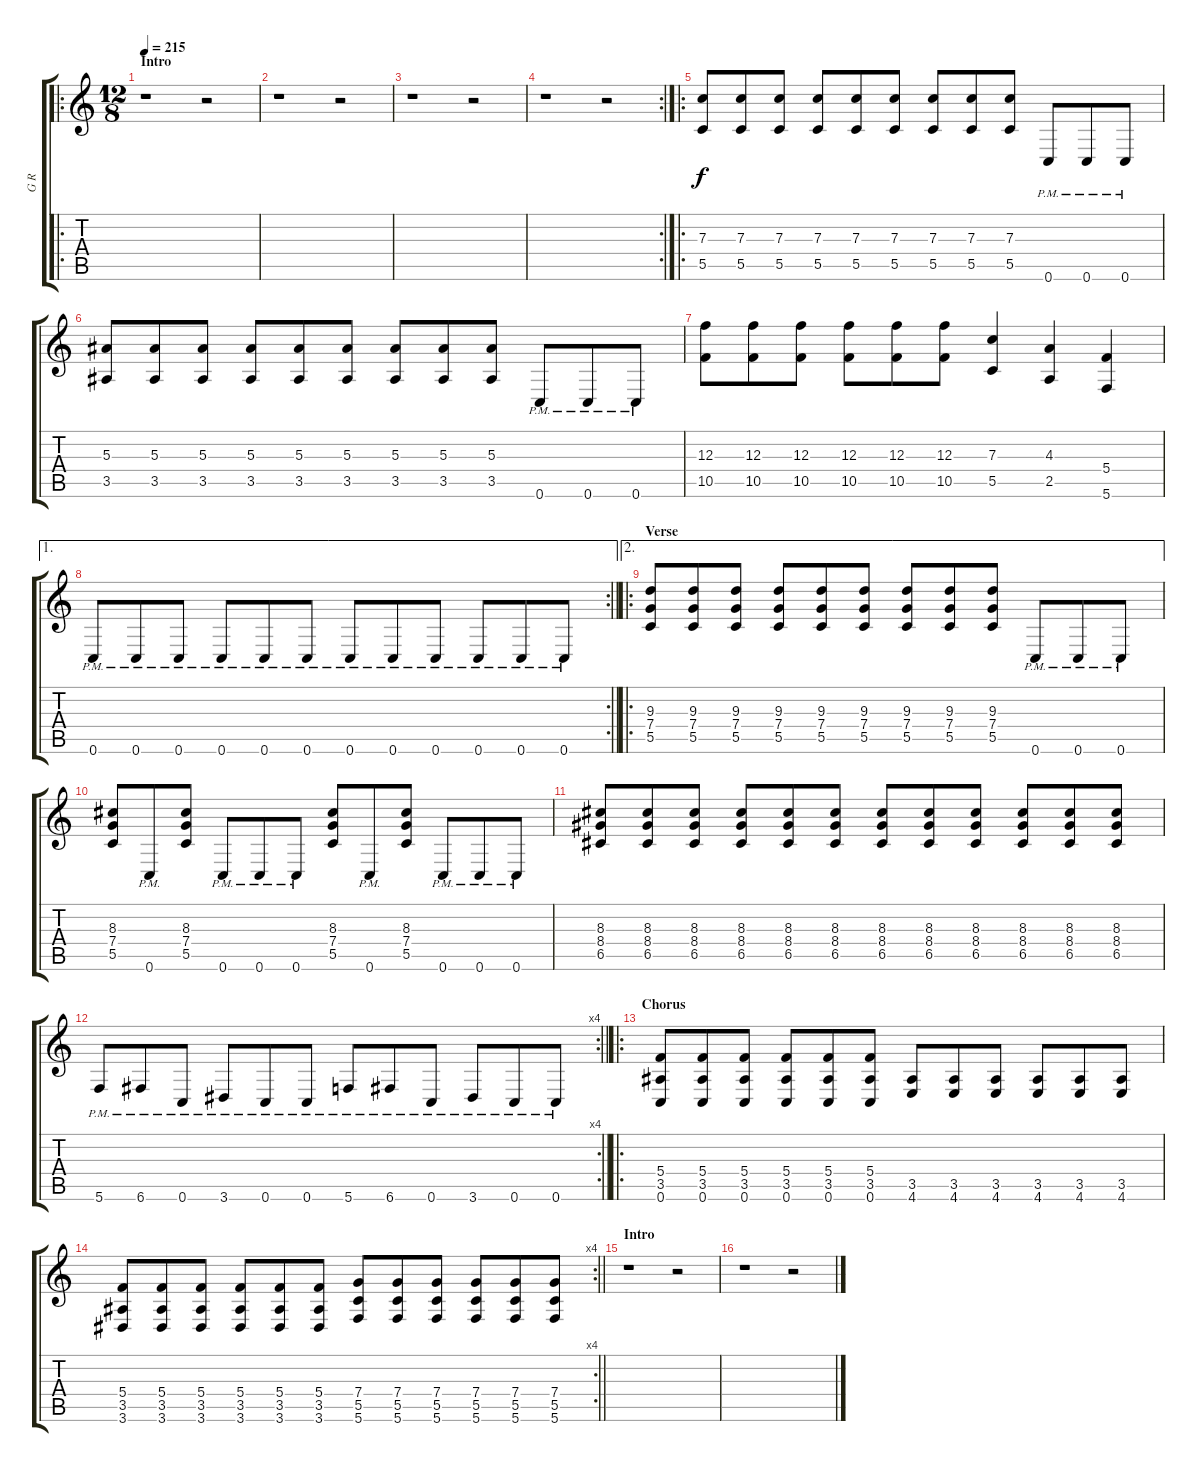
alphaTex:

\track ("G R" "G R") {instrument distortionguitar}
\staff {score tabs}
\tuning (D4 A3 F3 C3 G2 C2) {hide}
\ro
\ts (12 8)
\section ("" "Intro")
\tempo 215
\clef g2
\ks c
r.1{dy f instrument distortionguitar} r.2 |
r.1 r.2 |
r.1 r.2 |
\rc 2
r.1 r.2 |
\ro
(7.3 5.5).8 (7.3 5.5).8 (7.3 5.5).8 (7.3 5.5).8 (7.3 5.5).8 (7.3 5.5).8 (7.3 5.5).8 (7.3 5.5).8 (7.3 5.5).8 0.6{pm}.8 0.6{pm}.8 0.6{pm}.8 |
(5.3 3.5).8 (5.3 3.5).8 (5.3 3.5).8 (5.3 3.5).8 (5.3 3.5).8 (5.3 3.5).8 (5.3 3.5).8 (5.3 3.5).8 (5.3 3.5).8 0.6{pm}.8 0.6{pm}.8 0.6{pm}.8 |
(12.3 10.5).8 (12.3 10.5).8 (12.3 10.5).8 (12.3 10.5).8 (12.3 10.5).8 (12.3 10.5).8 (7.3 5.5).4 (4.3 2.5).4 (5.4 5.6).4 |
\ae 1
\rc 2
\barLineRight lightlight
0.6{pm}.8 0.6{pm}.8 0.6{pm}.8 0.6{pm}.8 0.6{pm}.8 0.6{pm}.8 0.6{pm}.8 0.6{pm}.8 0.6{pm}.8 0.6{pm}.8 0.6{pm}.8 0.6{pm}.8 |
\ae 2
\ro
\section ("" "Verse")
(9.3 7.4 5.5).8 (9.3 7.4 5.5).8 (9.3 7.4 5.5).8 (9.3 7.4 5.5).8 (9.3 7.4 5.5).8 (9.3 7.4 5.5).8 (9.3 7.4 5.5).8 (9.3 7.4 5.5).8 (9.3 7.4 5.5).8 0.6{pm}.8 0.6{pm}.8 0.6{pm}.8 |
(8.3 7.4 5.5).8 0.6{pm}.8 (8.3 7.4 5.5).8 0.6{pm}.8 0.6{pm}.8 0.6{pm}.8 (8.3 7.4 5.5).8 0.6{pm}.8 (8.3 7.4 5.5).8 0.6{pm}.8 0.6{pm}.8 0.6{pm}.8 |
(8.3 8.4 6.5).8 (8.3 8.4 6.5).8 (8.3 8.4 6.5).8 (8.3 8.4 6.5).8 (8.3 8.4 6.5).8 (8.3 8.4 6.5).8 (8.3 8.4 6.5).8 (8.3 8.4 6.5).8 (8.3 8.4 6.5).8 (8.3 8.4 6.5).8 (8.3 8.4 6.5).8 (8.3 8.4 6.5).8 |
\rc 4
\barLineRight lightlight
5.6{pm}.8 6.6{pm}.8 0.6{pm}.8 3.6{pm}.8 0.6{pm}.8 0.6{pm}.8 5.6{pm}.8 6.6{pm}.8 0.6{pm}.8 3.6{pm}.8 0.6{pm}.8 0.6{pm}.8 |
\ro
\section ("" "Chorus")
(5.4 3.5 0.6).8 (5.4 3.5 0.6).8 (5.4 3.5 0.6).8 (5.4 3.5 0.6).8 (5.4 3.5 0.6).8 (5.4 3.5 0.6).8 (3.5 4.6).8 (3.5 4.6).8 (3.5 4.6).8 (3.5 4.6).8 (3.5 4.6).8 (3.5 4.6).8 |
\rc 4
\barLineRight lightlight
(5.4 3.5 3.6).8 (5.4 3.5 3.6).8 (5.4 3.5 3.6).8 (5.4 3.5 3.6).8 (5.4 3.5 3.6).8 (5.4 3.5 3.6).8 (7.4 5.5 5.6).8 (7.4 5.5 5.6).8 (7.4 5.5 5.6).8 (7.4 5.5 5.6).8 (7.4 5.5 5.6).8 (7.4 5.5 5.6).8 |
\section ("" "Intro")
r.1 r.2 |
r.1 r.2
